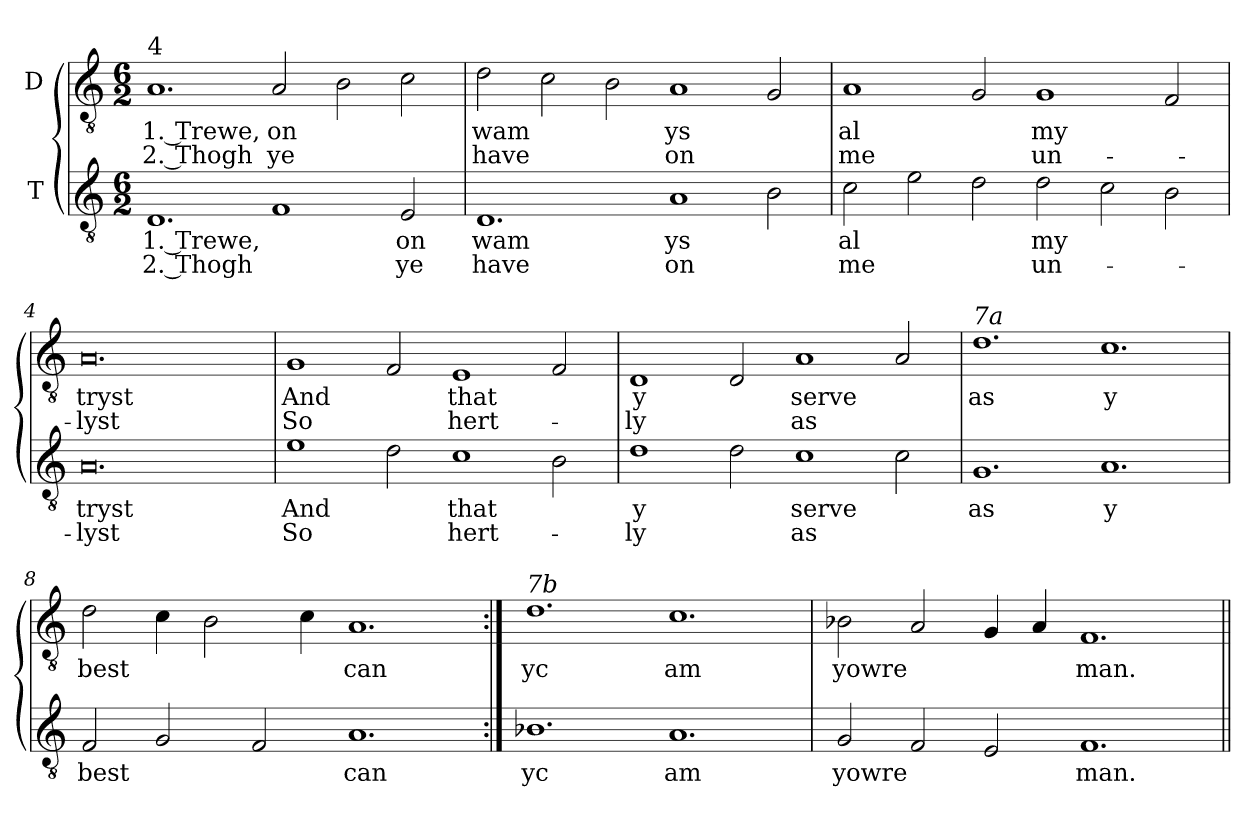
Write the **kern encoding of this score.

**kern	**text	**text	**kern	**text	**text
*part2	*part2	*part2	*part1	*part1	*part1
*staff2	*staff2	*staff2	*staff1	*staff1	*staff1
*I"T	*	*	*I"D	*	*
!!LO:PB:g=z
*clefGv2	*	*	*clefGv2	*	*
*ITrd7c12	*	*	*ITrd7c12	*	*
*k[]	*	*	*k[]	*	*
*C:	*	*	*C:	*	*
*M6/2	*	*	*M6/2	*	*
=1	=1	=1	=1	=1	=1
!	!LO:LY:b:color=#000000	!LO:LY:b:color=#000000	!	!	!
!	!	!	!LO:TX:a:t=4	!	!
!	!	!	!	!LO:LY:b:color=#000000	!LO:LY:b:color=#000000
1.DDi/	1. Trewe,	2. Thogh	1.AAi/	1. Trewe,	2. Thogh
!	!	!	!	!LO:LY:b:color=#000000	!LO:LY:b:color=#000000
1FFi/	.	.	2AAi/	on	ye
.	.	.	2BBi\	.	.
!	!LO:LY:b:color=#000000	!LO:LY:b:color=#000000	!	!	!
2EEi/	on	ye	2Ci\	.	.
=2	=2	=2	=2	=2	=2
!	!LO:LY:b:color=#000000	!LO:LY:b:color=#000000	!	!	!
!	!	!	!	!LO:LY:b:color=#000000	!LO:LY:b:color=#000000
1.DDi/	wam	have	2Di\	wam	have
.	.	.	2Ci\	.	.
.	.	.	2BBi\	.	.
!	!LO:LY:b:color=#000000	!LO:LY:b:color=#000000	!	!	!
!	!	!	!	!LO:LY:b:color=#000000	!LO:LY:b:color=#000000
1AAi/	ys	on	1AAi/	ys	on
2BBi\	.	.	2GGi/	.	.
=3	=3	=3	=3	=3	=3
!	!LO:LY:b:color=#000000	!LO:LY:b:color=#000000	!	!	!
!	!	!	!	!LO:LY:b:color=#000000	!LO:LY:b:color=#000000
2Ci\	al	me	1AAi/	al	me
2Ei\	.	.	.	.	.
2Di\	.	.	2GGi/	.	.
!	!LO:LY:b:color=#000000	!LO:LY:b:color=#000000	!	!	!
!	!	!	!	!LO:LY:b:color=#000000	!LO:LY:b:color=#000000
2Di\	my	un-	1GGi/	my	un-
2Ci\	.	.	.	.	.
2BBi\	.	.	2FFi/	.	.
=4	=4	=4	=4	=4	=4
!	!LO:LY:b:color=#000000	!LO:LY:b:color=#000000	!	!	!
!	!	!	!	!LO:LY:b:color=#000000	!LO:LY:b:color=#000000
0.AAi/	tryst	-lyst	0.AAi/	tryst	-lyst
=5	=5	=5	=5	=5	=5
!	!LO:LY:b:color=#000000	!LO:LY:b:color=#000000	!	!	!
!	!	!	!	!LO:LY:b:color=#000000	!LO:LY:b:color=#000000
1Ei\	And	So	1GGi/	And	So
2Di\	.	.	2FFi/	.	.
!	!LO:LY:b:color=#000000	!LO:LY:b:color=#000000	!	!	!
!	!	!	!	!LO:LY:b:color=#000000	!LO:LY:b:color=#000000
1Ci\	that	hert-	1EEi/	that	hert-
2BBi\	.	.	2FFi/	.	.
!!LO:LB:g=z
=6	=6	=6	=6	=6	=6
!	!LO:LY:b:color=#000000	!LO:LY:b:color=#000000	!	!	!
!	!	!	!	!LO:LY:b:color=#000000	!LO:LY:b:color=#000000
1Di\	y	-ly	1DDi/	y	-ly
2Di\	.	.	2DDi/	.	.
!	!LO:LY:b:color=#000000	!LO:LY:b:color=#000000	!	!	!
!	!	!	!	!LO:LY:b:color=#000000	!LO:LY:b:color=#000000
1Ci\	serve	as	1AAi/	serve	as
2Ci\	.	.	2AAi/	.	.
=7	=7	=7	=7	=7	=7
!	!LO:LY:b:color=#000000	!	!	!	!
!	!	!	!LO:TX:a:i:t=7a	!	!
!	!	!	!	!LO:LY:b:color=#000000	!
1.GGi/	as	.	1.Di\	as	.
!	!LO:LY:b:color=#000000	!	!	!	!
!	!	!	!	!LO:LY:b:color=#000000	!
1.AAi/	y	.	1.Ci\	y	.
=8	=8	=8	=8	=8	=8
!	!LO:LY:b:color=#000000	!	!	!	!
!	!	!	!	!LO:LY:b:color=#000000	!
2FFi/	best	.	2Di\	best	.
2GGi/	.	.	4Ci\	.	.
.	.	.	2BBi\	.	.
2FFi/	.	.	.	.	.
.	.	.	4Ci\	.	.
!	!LO:LY:b:color=#000000	!	!	!	!
!	!	!	!	!LO:LY:b:color=#000000	!
1.AAi/	can	.	1.AAi/	can	.
=9:|!	=9:|!	=9:|!	=9:|!	=9:|!	=9:|!
!	!LO:LY:b:color=#000000	!	!	!	!
!	!	!	!LO:TX:a:i:t=7b	!	!
!	!	!	!	!LO:LY:b:color=#000000	!
1.BB-Xi/	yc	.	1.Di\	yc	.
!	!LO:LY:b:color=#000000	!	!	!	!
!	!	!	!	!LO:LY:b:color=#000000	!
1.AAi/	am	.	1.Ci\	am	.
=10	=10	=10	=10	=10	=10
!	!LO:LY:b:color=#000000	!	!	!	!
!	!	!	!	!LO:LY:b:color=#000000	!
2GGi/	yowre	.	2BB-Xi\	yowre	.
2FFi/	.	.	2AAi/	.	.
2EEi/	.	.	4GGi/	.	.
.	.	.	4AAi/	.	.
!	!LO:LY:b:color=#000000	!	!	!	!
!	!	!	!	!LO:LY:b:color=#000000	!
1.FFi/	man.	.	1.FFi/	man.	.
=||	=||	=||	=||	=||	=||
*-	*-	*-	*-	*-	*-
